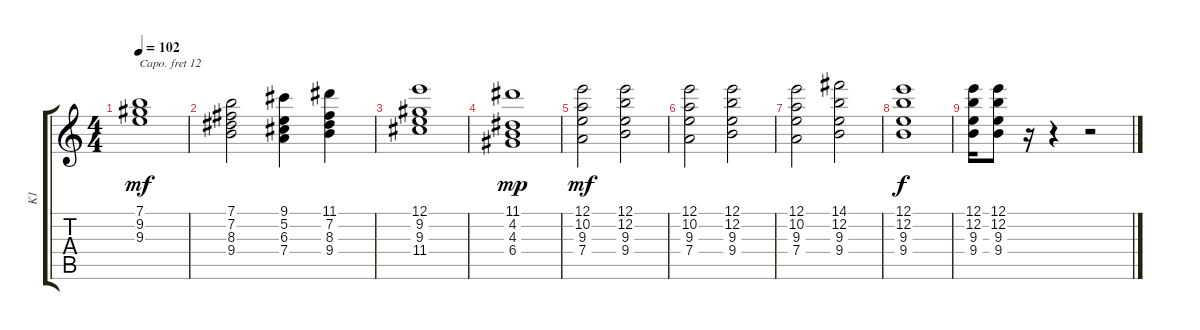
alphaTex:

\track ("K1" "K1") {instrument stringensemble1}
\staff {score tabs}
\capo 12
\tuning (E4 B3 G3 D3 A2 E2) {hide}
\ts (4 4)
\section ("" "")
\tempo 102
\clef g2
\ks c
(7.1 9.2 9.3).1{dy mf} |
(7.1 7.2 8.3 9.4).2 (9.1 5.2 6.3 7.4).4 (11.1 7.2 8.3 9.4).4 |
(12.1 9.2 9.3 11.4).1 |
(11.1 4.2 4.3 6.4).1{dy mp} |
(12.1 10.2 9.3 7.4).2{dy mf} (12.1 12.2 9.3 9.4).2 |
(12.1 10.2 9.3 7.4).2 (12.1 12.2 9.3 9.4).2 |
(12.1 10.2 9.3 7.4).2 (14.1 12.2 9.3 9.4).2 |
(12.1 12.2 9.3 9.4).1{dy f} |
(12.1 12.2 9.3 9.4).16 (12.1 12.2 9.3 9.4).8 r.16 r.4 r.2
